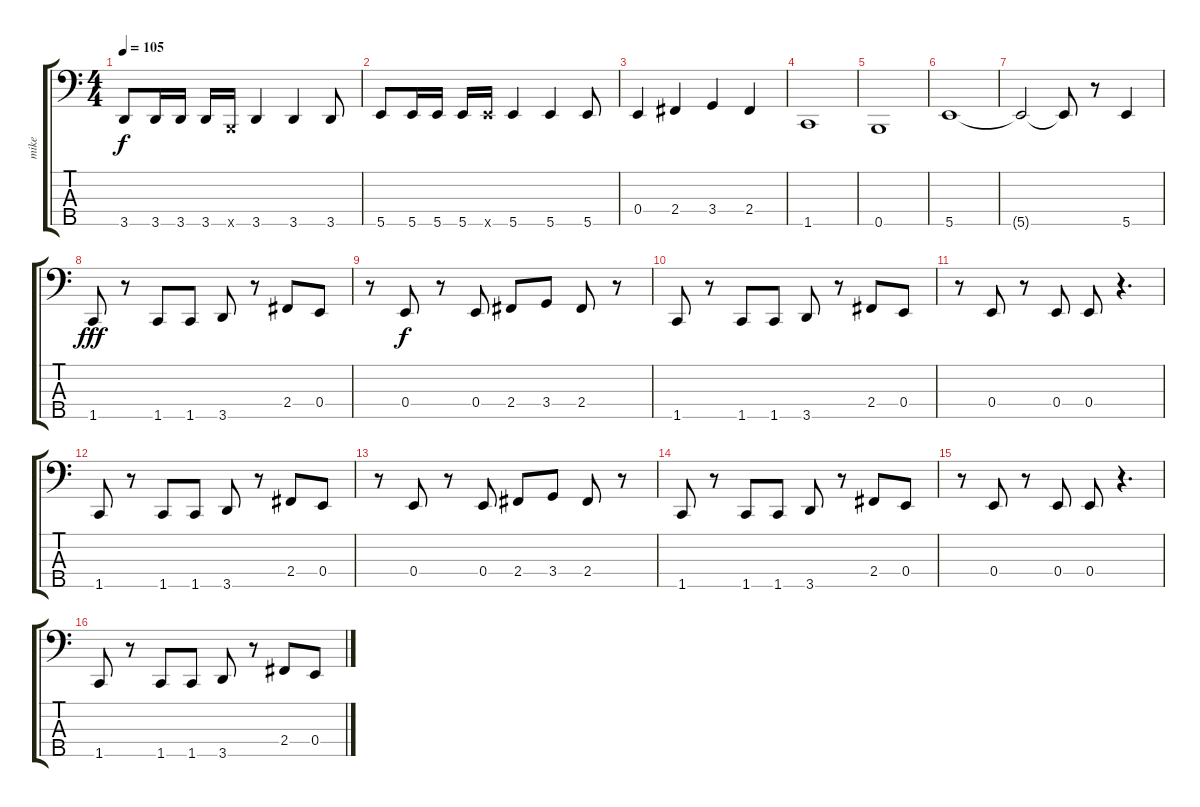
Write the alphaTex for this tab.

\track ("mike" "mike") {instrument electricbasspick}
\staff {score tabs}
\tuning (G2 D2 A1 E1 B0) {hide}
\ts (4 4)
\tempo 105
\clef f4
\ks c
3.5.8{dy f} 3.5.16 3.5.16 3.5.16 0.5{x}.16 3.5.4 3.5.4 3.5.8 |
5.5.8 5.5.16 5.5.16 5.5.16 5.5{x}.16 5.5.4 5.5.4 5.5.8 |
0.4.4 2.4.4 3.4.4 2.4.4 |
1.5.1 |
0.5.1 |
5.5.1 |
5.5{t}.2 5.5{t}.8 r.8 5.5.4 |
1.5.8{dy fff} r.8 1.5.8 1.5.8 3.5.8 r.8 2.4.8 0.4.8 |
r.8 0.4.8{dy f} r.8 0.4.8 2.4.8 3.4.8 2.4.8 r.8 |
1.5.8 r.8 1.5.8 1.5.8 3.5.8 r.8 2.4.8 0.4.8 |
r.8 0.4.8 r.8 0.4.8 0.4.8 r.4{d} |
1.5.8 r.8 1.5.8 1.5.8 3.5.8 r.8 2.4.8 0.4.8 |
r.8 0.4.8 r.8 0.4.8 2.4.8 3.4.8 2.4.8 r.8 |
1.5.8 r.8 1.5.8 1.5.8 3.5.8 r.8 2.4.8 0.4.8 |
r.8 0.4.8 r.8 0.4.8 0.4.8 r.4{d} |
1.5.8 r.8 1.5.8 1.5.8 3.5.8 r.8 2.4.8 0.4.8
